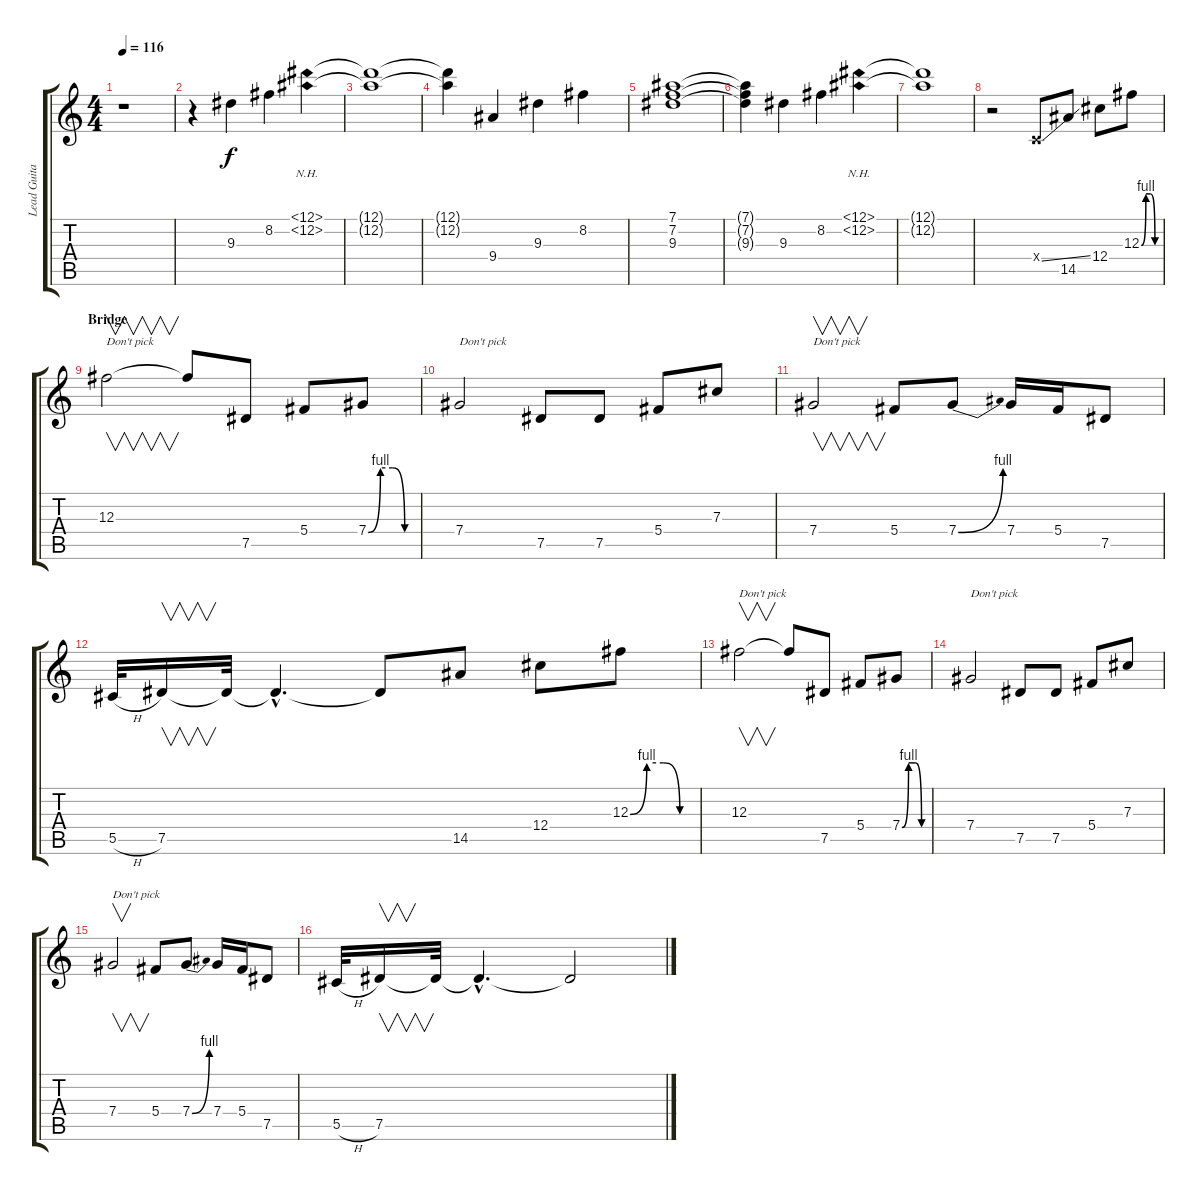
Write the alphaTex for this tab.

\track ("Lead Guitar" "Lead Guita") {instrument distortionguitar}
\staff {score tabs}
\tuning (Eb4 Bb3 Gb3 Db3 Ab2 Eb2) {hide}
\ts (4 4)
\tempo 116
\clef g2
\ks c
r.1{dy f} |
r.4 9.3.4 8.2.4 (12.1{nh} 12.2{nh}).4 |
(12.1{t} 12.2{t}).1 |
(12.1{t} 12.2{t}).4 9.4.4 9.3.4 8.2.4 |
(7.1 7.2 9.3).1 |
(7.1{t} 7.2{t} 9.3{t}).4 9.3.4 8.2.4 (12.1{nh} 12.2{nh}).4 |
(12.1{t} 12.2{t}).1 |
r.2{instrument distortionguitar} -1.4{ss x}.8 14.5.8 12.4.8 12.3{be (custom 0 0 15 4 30 4 45 0 60 0)}.8 |
\section ("" "Bridge")
12.3.2{v txt "Don't pick"} 12.3{t}.8 7.5.8 5.4.8 7.4{be (custom 0 0 15 4 30 4 45 0 60 0)}.8 |
7.4.2{txt "Don't pick"} 7.5.8 7.5.8 5.4.8 7.3.8 |
7.4.2{v txt "Don't pick"} 5.4.8 7.4{be (bend 0 0 60 4)}.8 7.4.16 5.4.16 7.5.8 |
5.5{h}.32 7.5.16{v} 7.5{t}.32 7.5{hac t}.4{d} 7.5{t}.8 14.5.8 12.4.8 12.3{be (custom 0 0 15 4 30 4 45 0 60 0)}.8 |
12.3.2{v txt "Don't pick"} 12.3{t}.8 7.5.8 5.4.8 7.4{be (custom 0 0 15 4 30 4 45 0 60 0)}.8 |
7.4.2{txt "Don't pick"} 7.5.8 7.5.8 5.4.8 7.3.8 |
7.4.2{v txt "Don't pick"} 5.4.8 7.4{be (bend 0 0 60 4)}.8 7.4.16 5.4.16 7.5.8 |
5.5{h}.32 7.5.16{v} 7.5{t}.32 7.5{hac t}.4{d} 7.5{t}.2
